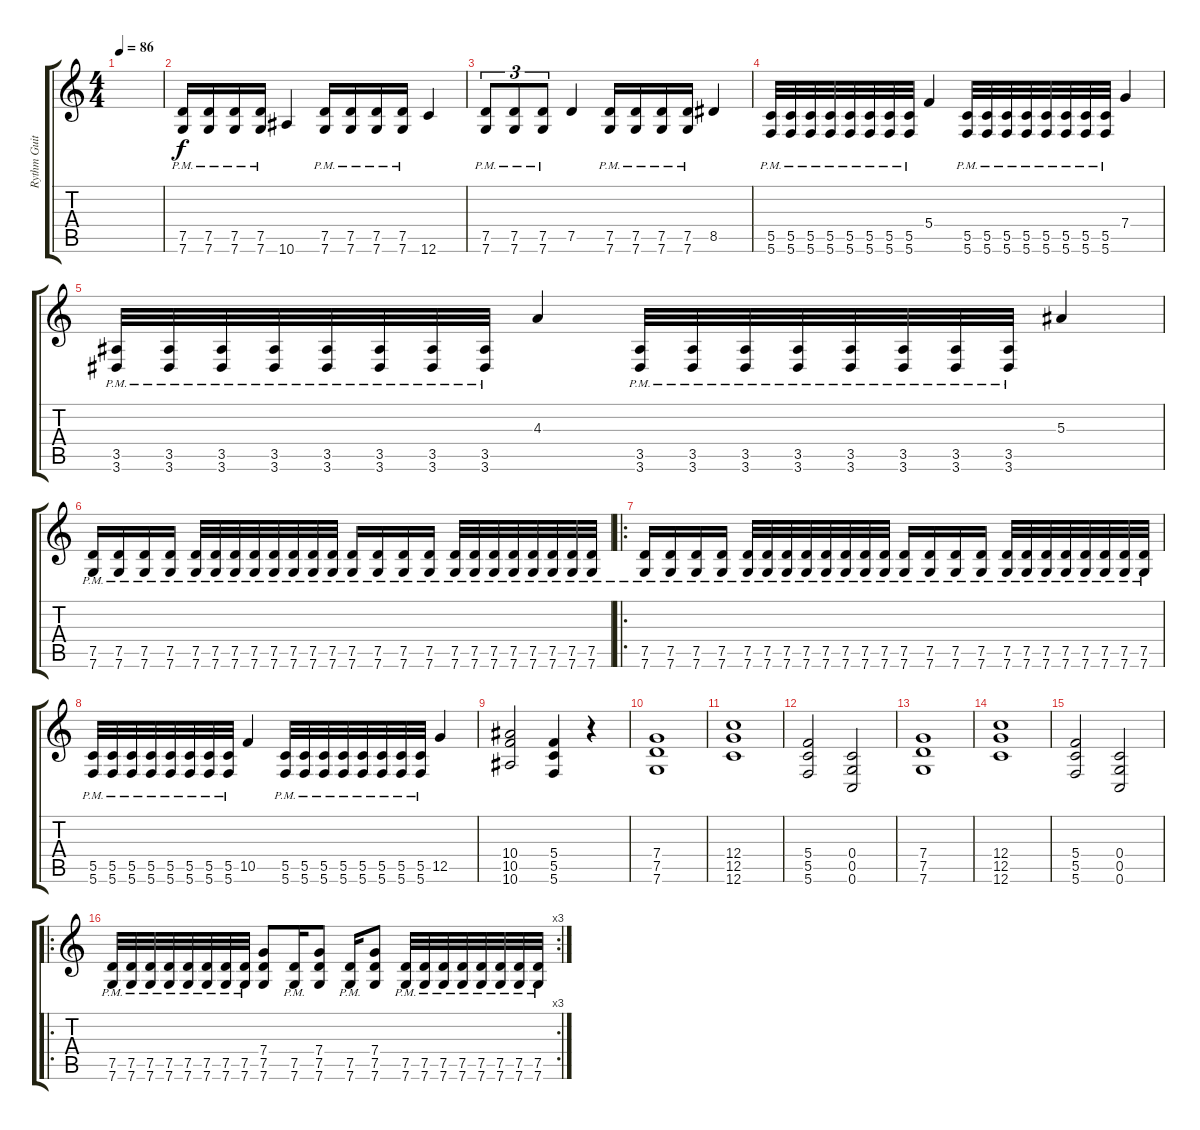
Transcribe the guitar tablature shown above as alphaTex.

\track ("Rythm Guitar" "Rythm Guit") {instrument overdrivenguitar}
\staff {score tabs}
\tuning (D4 A3 F3 C3 G2 C2) {hide}
\ts (4 4)
\tempo 86
\clef g2
\ks c
|
(7.5{pm} 7.6{pm}).16 (7.5{pm} 7.6{pm}).16 (7.5{pm} 7.6{pm}).16 (7.5{pm} 7.6{pm}).16 10.6.4 (7.5{pm} 7.6{pm}).16 (7.5{pm} 7.6{pm}).16 (7.5{pm} 7.6{pm}).16 (7.5{pm} 7.6{pm}).16 12.6.4 |
(7.5{pm} 7.6{pm}).8{tu (3 2)} (7.5{pm} 7.6{pm}).8{tu (3 2)} (7.5{pm} 7.6{pm}).8{tu (3 2)} 7.5.4 (7.5{pm} 7.6{pm}).16 (7.5{pm} 7.6{pm}).16 (7.5{pm} 7.6{pm}).16 (7.5{pm} 7.6{pm}).16 8.5.4 |
(5.5{pm} 5.6{pm}).32 (5.5{pm} 5.6{pm}).32 (5.5{pm} 5.6{pm}).32 (5.5{pm} 5.6{pm}).32 (5.5{pm} 5.6{pm}).32 (5.5{pm} 5.6{pm}).32 (5.5{pm} 5.6{pm}).32 (5.5{pm} 5.6{pm}).32 5.4.4 (5.5{pm} 5.6{pm}).32 (5.5{pm} 5.6{pm}).32 (5.5{pm} 5.6{pm}).32 (5.5{pm} 5.6{pm}).32 (5.5{pm} 5.6{pm}).32 (5.5{pm} 5.6{pm}).32 (5.5{pm} 5.6{pm}).32 (5.5{pm} 5.6{pm}).32 7.4.4 |
(3.5{pm} 3.6{pm}).32 (3.5{pm} 3.6{pm}).32 (3.5{pm} 3.6{pm}).32 (3.5{pm} 3.6{pm}).32 (3.5{pm} 3.6{pm}).32 (3.5{pm} 3.6{pm}).32 (3.5{pm} 3.6{pm}).32 (3.5{pm} 3.6{pm}).32 4.3.4 (3.5{pm} 3.6{pm}).32 (3.5{pm} 3.6{pm}).32 (3.5{pm} 3.6{pm}).32 (3.5{pm} 3.6{pm}).32 (3.5{pm} 3.6{pm}).32 (3.5{pm} 3.6{pm}).32 (3.5{pm} 3.6{pm}).32 (3.5{pm} 3.6{pm}).32 5.3.4 |
(7.5{pm} 7.6{pm}).16 (7.5{pm} 7.6{pm}).16 (7.5{pm} 7.6{pm}).16 (7.5{pm} 7.6{pm}).16 (7.5{pm} 7.6{pm}).32 (7.5{pm} 7.6{pm}).32 (7.5{pm} 7.6{pm}).32 (7.5{pm} 7.6{pm}).32 (7.5{pm} 7.6{pm}).32 (7.5{pm} 7.6{pm}).32 (7.5{pm} 7.6{pm}).32 (7.5{pm} 7.6{pm}).32 (7.5{pm} 7.6{pm}).16 (7.5{pm} 7.6{pm}).16 (7.5{pm} 7.6{pm}).16 (7.5{pm} 7.6{pm}).16 (7.5{pm} 7.6{pm}).32 (7.5{pm} 7.6{pm}).32 (7.5{pm} 7.6{pm}).32 (7.5{pm} 7.6{pm}).32 (7.5{pm} 7.6{pm}).32 (7.5{pm} 7.6{pm}).32 (7.5{pm} 7.6{pm}).32 (7.5{pm} 7.6{pm}).32 |
\ro
(7.5{pm} 7.6{pm}).16 (7.5{pm} 7.6{pm}).16 (7.5{pm} 7.6{pm}).16 (7.5{pm} 7.6{pm}).16 (7.5{pm} 7.6{pm}).32 (7.5{pm} 7.6{pm}).32 (7.5{pm} 7.6{pm}).32 (7.5{pm} 7.6{pm}).32 (7.5{pm} 7.6{pm}).32 (7.5{pm} 7.6{pm}).32 (7.5{pm} 7.6{pm}).32 (7.5{pm} 7.6{pm}).32 (7.5{pm} 7.6{pm}).16 (7.5{pm} 7.6{pm}).16 (7.5{pm} 7.6{pm}).16 (7.5{pm} 7.6{pm}).16 (7.5{pm} 7.6{pm}).32 (7.5{pm} 7.6{pm}).32 (7.5{pm} 7.6{pm}).32 (7.5{pm} 7.6{pm}).32 (7.5{pm} 7.6{pm}).32 (7.5{pm} 7.6{pm}).32 (7.5{pm} 7.6{pm}).32 (7.5{pm} 7.6{pm}).32 |
(5.5{pm} 5.6{pm}).32 (5.5{pm} 5.6{pm}).32 (5.5{pm} 5.6{pm}).32 (5.5{pm} 5.6{pm}).32 (5.5{pm} 5.6{pm}).32 (5.5{pm} 5.6{pm}).32 (5.5{pm} 5.6{pm}).32 (5.5{pm} 5.6{pm}).32 10.5.4 (5.5{pm} 5.6{pm}).32 (5.5{pm} 5.6{pm}).32 (5.5{pm} 5.6{pm}).32 (5.5{pm} 5.6{pm}).32 (5.5{pm} 5.6{pm}).32 (5.5{pm} 5.6{pm}).32 (5.5{pm} 5.6{pm}).32 (5.5{pm} 5.6{pm}).32 12.5.4 |
(10.4 10.5 10.6).2 (5.4 5.5 5.6).4 r.4 |
(7.4 7.5 7.6).1 |
(12.4 12.5 12.6).1 |
(5.4 5.5 5.6).2 (0.4 0.5 0.6).2 |
(7.4 7.5 7.6).1 |
(12.4 12.5 12.6).1 |
(5.4 5.5 5.6).2 (0.4 0.5 0.6).2 |
\ro
\rc 3
(7.5{pm} 7.6{pm}).32 (7.5{pm} 7.6{pm}).32 (7.5{pm} 7.6{pm}).32 (7.5{pm} 7.6{pm}).32 (7.5{pm} 7.6{pm}).32 (7.5{pm} 7.6{pm}).32 (7.5{pm} 7.6{pm}).32 (7.5{pm} 7.6{pm}).32 (7.4 7.5 7.6).8 (7.5{pm} 7.6{pm}).16 (7.4 7.5 7.6).8 (7.5{pm} 7.6{pm}).16 (7.4 7.5 7.6).8 (7.5{pm} 7.6{pm}).32 (7.5{pm} 7.6{pm}).32 (7.5{pm} 7.6{pm}).32 (7.5{pm} 7.6{pm}).32 (7.5{pm} 7.6{pm}).32 (7.5{pm} 7.6{pm}).32 (7.5{pm} 7.6{pm}).32 (7.5{pm} 7.6{pm}).32
